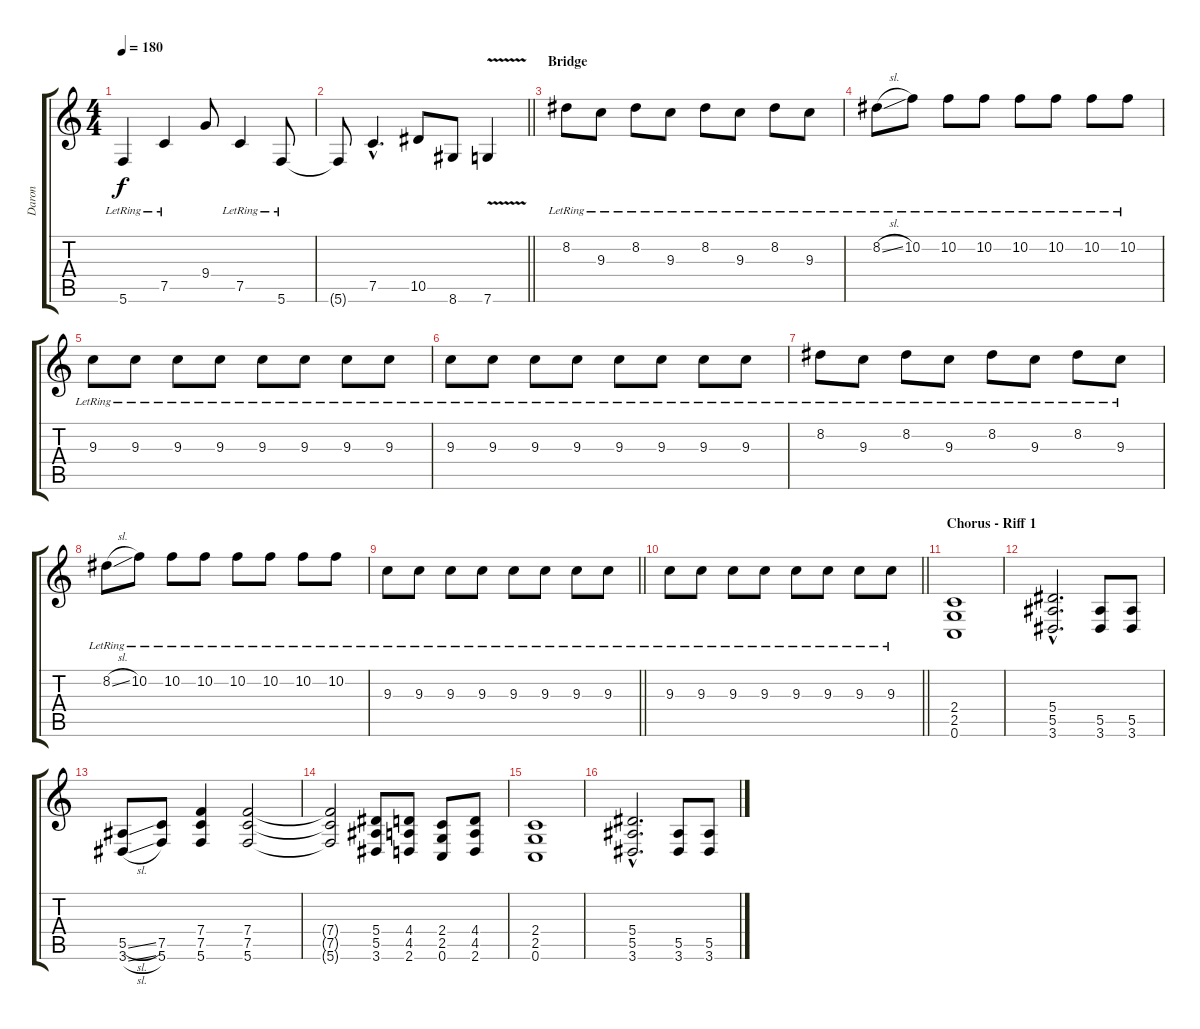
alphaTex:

\track ("Daron" "Daron") {instrument distortionguitar}
\staff {score tabs}
\tuning (C4 G3 Eb3 Bb2 F2 C2) {hide}
\ts (4 4)
\tempo 180
\clef g2
\ks c
5.6{lr}.4{dy f} 7.5{lr}.4 9.4.8 7.5{lr}.4 5.6{lr}.8 |
\barLineRight lightlight
5.6{t}.8 7.5{hac}.4{d} 10.5.8 8.6.8 7.6{v}.4 |
\section ("" "Bridge")
8.2{lr}.8{volume 16 balance 8 instrument electricguitarclean} 9.3{lr}.8 8.2{lr}.8 9.3{lr}.8 8.2{lr}.8 9.3{lr}.8 8.2{lr}.8 9.3{lr}.8 |
8.2{sl lr}.8 10.2{lr}.8 10.2{lr}.8 10.2{lr}.8 10.2{lr}.8 10.2{lr}.8 10.2{lr}.8 10.2{lr}.8 |
9.3{lr}.8 9.3{lr}.8 9.3{lr}.8 9.3{lr}.8 9.3{lr}.8 9.3{lr}.8 9.3{lr}.8 9.3{lr}.8 |
9.3{lr}.8 9.3{lr}.8 9.3{lr}.8 9.3{lr}.8 9.3{lr}.8 9.3{lr}.8 9.3{lr}.8 9.3{lr}.8 |
8.2{lr}.8 9.3{lr}.8 8.2{lr}.8 9.3{lr}.8 8.2{lr}.8 9.3{lr}.8 8.2{lr}.8 9.3{lr}.8 |
8.2{sl lr}.8 10.2{lr}.8 10.2{lr}.8 10.2{lr}.8 10.2{lr}.8 10.2{lr}.8 10.2{lr}.8 10.2{lr}.8 |
\barLineRight lightlight
9.3{lr}.8 9.3{lr}.8 9.3{lr}.8 9.3{lr}.8 9.3{lr}.8 9.3{lr}.8 9.3{lr}.8 9.3{lr}.8 |
\section ("" "")
\barLineRight lightlight
9.3{lr}.8 9.3{lr}.8 9.3{lr}.8 9.3{lr}.8 9.3{lr}.8 9.3{lr}.8 9.3{lr}.8 9.3{lr}.8 |
\section ("" "Chorus - Riff 1")
(2.4 2.5 0.6).1{volume 16 balance 3 instrument distortionguitar} |
(5.4{hac} 5.5{hac} 3.6{hac}).2{d} (5.5 3.6).8 (5.5 3.6).8 |
(5.5{sl} 3.6{sl}).8 (7.5 5.6).8 (7.4 7.5 5.6).4 (7.4 7.5 5.6).2 |
(7.4{t} 7.5{t} 5.6{t}).2 (5.4 5.5 3.6).8 (4.4 4.5 2.6).8 (2.4 2.5 0.6).8 (4.4 4.5 2.6).8 |
(2.4 2.5 0.6).1 |
(5.4{hac} 5.5{hac} 3.6{hac}).2{d} (5.5 3.6).8 (5.5 3.6).8
